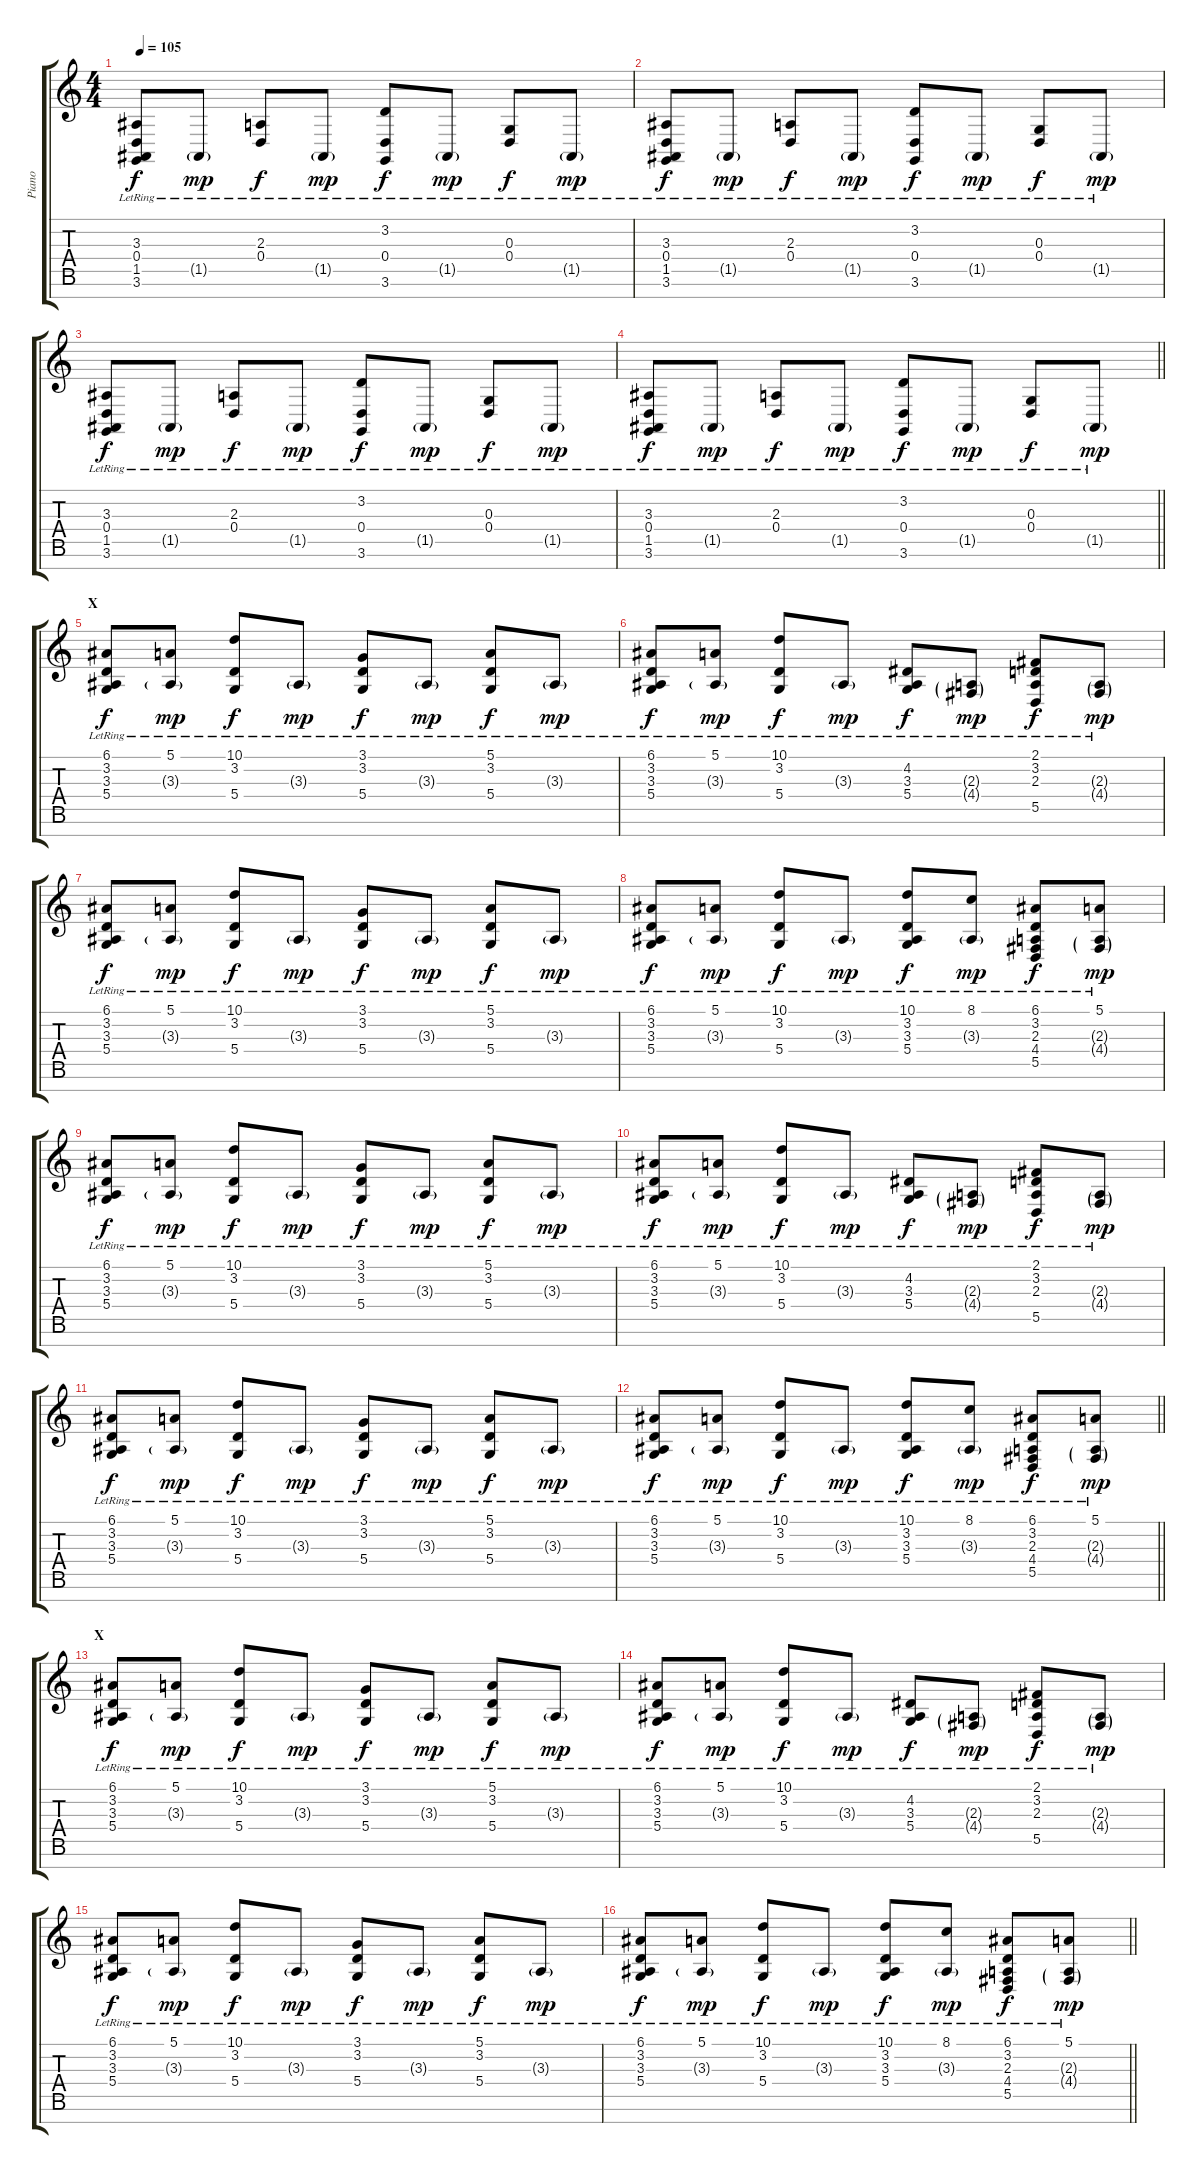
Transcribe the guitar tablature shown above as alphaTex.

\track ("Piano" "Piano") {instrument acousticgrandpiano}
\staff {score tabs}
\tuning (E4 B3 G3 D3 A2 E2 B1) {hide}
\ts (4 4)
\tempo 105
\clef g2
\ks c
(3.3{lr} 0.4{lr} 1.5{lr} 3.6{lr}).8{dy f} 1.5{g lr}.8{dy mp} (2.3{lr} 0.4{lr}).8{dy f} 1.5{g lr}.8{dy mp} (3.2{lr} 0.4{lr} 3.6{lr}).8{dy f} 1.5{g lr}.8{dy mp} (0.3{lr} 0.4{lr}).8{dy f} 1.5{g lr}.8{dy mp} |
(3.3{lr} 0.4{lr} 1.5{lr} 3.6{lr}).8{dy f} 1.5{g lr}.8{dy mp} (2.3{lr} 0.4{lr}).8{dy f} 1.5{g lr}.8{dy mp} (3.2{lr} 0.4{lr} 3.6{lr}).8{dy f} 1.5{g lr}.8{dy mp} (0.3{lr} 0.4{lr}).8{dy f} 1.5{g lr}.8{dy mp} |
(3.3{lr} 0.4{lr} 1.5{lr} 3.6{lr}).8{dy f} 1.5{g lr}.8{dy mp} (2.3{lr} 0.4{lr}).8{dy f} 1.5{g lr}.8{dy mp} (3.2{lr} 0.4{lr} 3.6{lr}).8{dy f} 1.5{g lr}.8{dy mp} (0.3{lr} 0.4{lr}).8{dy f} 1.5{g lr}.8{dy mp} |
\barLineRight lightlight
(3.3{lr} 0.4{lr} 1.5{lr} 3.6{lr}).8{dy f} 1.5{g lr}.8{dy mp} (2.3{lr} 0.4{lr}).8{dy f} 1.5{g lr}.8{dy mp} (3.2{lr} 0.4{lr} 3.6{lr}).8{dy f} 1.5{g lr}.8{dy mp} (0.3{lr} 0.4{lr}).8{dy f} 1.5{g lr}.8{dy mp} |
\section ("" "X")
(6.1{lr} 3.2{lr} 3.3{lr} 5.4{lr}).8{dy f} (5.1{lr} 3.3{g lr}).8{dy mp} (10.1{lr} 3.2{lr} 5.4{lr}).8{dy f} 3.3{g lr}.8{dy mp} (3.1{lr} 3.2{lr} 5.4{lr}).8{dy f} 3.3{g lr}.8{dy mp} (5.1{lr} 3.2{lr} 5.4{lr}).8{dy f} 3.3{g lr}.8{dy mp} |
(6.1{lr} 3.2{lr} 3.3{lr} 5.4{lr}).8{dy f} (5.1 3.3{g lr}).8{dy mp} (10.1{lr} 3.2{lr} 5.4{lr}).8{dy f} 3.3{g lr}.8{dy mp} (4.2{lr} 3.3{lr} 5.4{lr}).8{dy f} (2.3{g lr} 4.4{g lr}).8{dy mp} (2.1{lr} 3.2{lr} 2.3{lr} 5.5{lr}).8{dy f} (2.3{g lr} 4.4{g lr}).8{dy mp} |
(6.1{lr} 3.2{lr} 3.3{lr} 5.4{lr}).8{dy f} (5.1{lr} 3.3{g lr}).8{dy mp} (10.1{lr} 3.2{lr} 5.4{lr}).8{dy f} 3.3{g lr}.8{dy mp} (3.1{lr} 3.2{lr} 5.4{lr}).8{dy f} 3.3{g lr}.8{dy mp} (5.1{lr} 3.2{lr} 5.4{lr}).8{dy f} 3.3{g lr}.8{dy mp} |
(6.1{lr} 3.2 3.3 5.4{lr}).8{dy f} (5.1{lr} 3.3{g lr}).8{dy mp} (10.1{lr} 3.2 5.4{lr}).8{dy f} 3.3{g lr}.8{dy mp} (10.1{lr} 3.2 3.3 5.4{lr}).8{dy f} (8.1{lr} 3.3{g lr}).8{dy mp} (6.1{lr} 3.2 2.3 4.4 5.5{lr}).8{dy f} (5.1{lr} 2.3{g} 4.4{g lr}).8{dy mp} |
(6.1{lr} 3.2{lr} 3.3{lr} 5.4{lr}).8{dy f} (5.1{lr} 3.3{g lr}).8{dy mp} (10.1{lr} 3.2{lr} 5.4{lr}).8{dy f} 3.3{g lr}.8{dy mp} (3.1{lr} 3.2{lr} 5.4{lr}).8{dy f} 3.3{g lr}.8{dy mp} (5.1{lr} 3.2{lr} 5.4{lr}).8{dy f} 3.3{g lr}.8{dy mp} |
(6.1{lr} 3.2{lr} 3.3{lr} 5.4{lr}).8{dy f} (5.1 3.3{g lr}).8{dy mp} (10.1{lr} 3.2{lr} 5.4{lr}).8{dy f} 3.3{g lr}.8{dy mp} (4.2{lr} 3.3{lr} 5.4{lr}).8{dy f} (2.3{g lr} 4.4{g lr}).8{dy mp} (2.1{lr} 3.2{lr} 2.3{lr} 5.5{lr}).8{dy f} (2.3{g lr} 4.4{g lr}).8{dy mp} |
(6.1{lr} 3.2{lr} 3.3{lr} 5.4{lr}).8{dy f} (5.1{lr} 3.3{g lr}).8{dy mp} (10.1{lr} 3.2{lr} 5.4{lr}).8{dy f} 3.3{g lr}.8{dy mp} (3.1{lr} 3.2{lr} 5.4{lr}).8{dy f} 3.3{g lr}.8{dy mp} (5.1{lr} 3.2{lr} 5.4{lr}).8{dy f} 3.3{g lr}.8{dy mp} |
\barLineRight lightlight
(6.1{lr} 3.2 3.3 5.4{lr}).8{dy f} (5.1{lr} 3.3{g lr}).8{dy mp} (10.1{lr} 3.2 5.4{lr}).8{dy f} 3.3{g lr}.8{dy mp} (10.1{lr} 3.2 3.3 5.4{lr}).8{dy f} (8.1{lr} 3.3{g lr}).8{dy mp} (6.1{lr} 3.2 2.3 4.4 5.5{lr}).8{dy f} (5.1{lr} 2.3{g} 4.4{g lr}).8{dy mp} |
\section ("" "X")
(6.1{lr} 3.2{lr} 3.3{lr} 5.4{lr}).8{dy f} (5.1{lr} 3.3{g lr}).8{dy mp} (10.1{lr} 3.2{lr} 5.4{lr}).8{dy f} 3.3{g lr}.8{dy mp} (3.1{lr} 3.2{lr} 5.4{lr}).8{dy f} 3.3{g lr}.8{dy mp} (5.1{lr} 3.2{lr} 5.4{lr}).8{dy f} 3.3{g lr}.8{dy mp} |
(6.1{lr} 3.2{lr} 3.3{lr} 5.4{lr}).8{dy f} (5.1 3.3{g lr}).8{dy mp} (10.1{lr} 3.2{lr} 5.4{lr}).8{dy f} 3.3{g lr}.8{dy mp} (4.2{lr} 3.3{lr} 5.4{lr}).8{dy f} (2.3{g lr} 4.4{g lr}).8{dy mp} (2.1{lr} 3.2{lr} 2.3{lr} 5.5{lr}).8{dy f} (2.3{g lr} 4.4{g lr}).8{dy mp} |
(6.1{lr} 3.2{lr} 3.3{lr} 5.4{lr}).8{dy f} (5.1{lr} 3.3{g lr}).8{dy mp} (10.1{lr} 3.2{lr} 5.4{lr}).8{dy f} 3.3{g lr}.8{dy mp} (3.1{lr} 3.2{lr} 5.4{lr}).8{dy f} 3.3{g lr}.8{dy mp} (5.1{lr} 3.2{lr} 5.4{lr}).8{dy f} 3.3{g lr}.8{dy mp} |
\barLineRight lightlight
(6.1{lr} 3.2 3.3 5.4{lr}).8{dy f} (5.1{lr} 3.3{g lr}).8{dy mp} (10.1{lr} 3.2 5.4{lr}).8{dy f} 3.3{g lr}.8{dy mp} (10.1{lr} 3.2 3.3 5.4{lr}).8{dy f} (8.1{lr} 3.3{g lr}).8{dy mp} (6.1{lr} 3.2 2.3 4.4 5.5{lr}).8{dy f} (5.1{lr} 2.3{g} 4.4{g lr}).8{dy mp}
